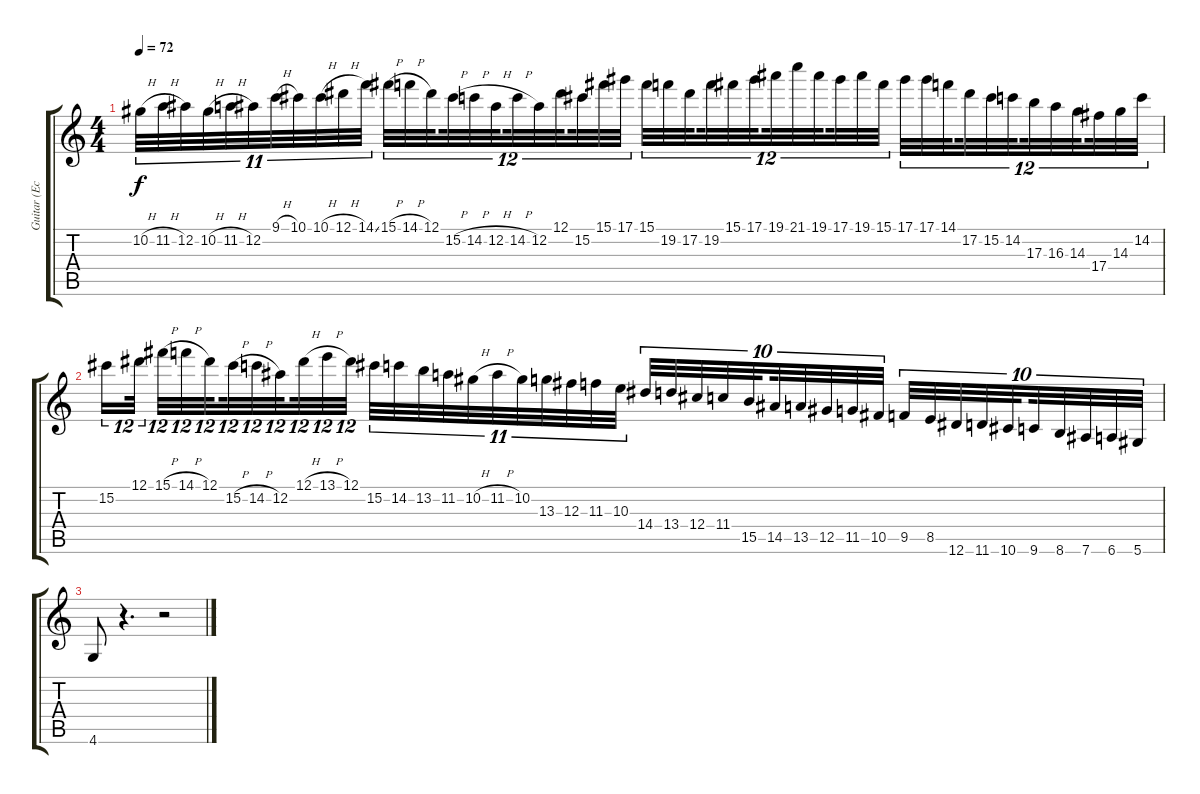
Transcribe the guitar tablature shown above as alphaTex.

\track ("Guitar (Echo)" "Guitar (Ec") {instrument overdrivenguitar}
\staff {score tabs}
\tuning (Eb4 Bb3 Gb3 Db3 Ab2 Eb2) {hide}
\ts (4 4)
\tempo 72
\clef g2
\ks c
10.2{h}.32{tu (11 8) dy f} 11.2{h}.32{tu (11 8)} 12.2.32{tu (11 8)} 10.2{h}.32{tu (11 8)} 11.2{h}.32{tu (11 8)} 12.2.32{tu (11 8)} 9.1{h}.32{tu (11 8)} 10.1.32{tu (11 8)} 10.1{h}.32{tu (11 8)} 12.1{h}.32{tu (11 8)} 14.1{ss}.32{tu (11 8)} 15.1{h}.32{tu (12 8)} 14.1{h}.32{tu (12 8)} 12.1.32{tu (12 8) beam splitsecondary} 15.2{h}.32{tu (12 8)} 14.2{h}.32{tu (12 8)} 12.2{h}.32{tu (12 8) beam splitsecondary} 14.2{h}.32{tu (12 8)} 12.2.32{tu (12 8)} 12.1.32{tu (12 8) beam splitsecondary} 15.2.32{tu (12 8)} 15.1.32{tu (12 8)} 17.1.32{tu (12 8)} 15.1.32{tu (12 8)} 19.2.32{tu (12 8)} 17.2.32{tu (12 8) beam splitsecondary} 19.2.32{tu (12 8)} 15.1.32{tu (12 8)} 17.1.32{tu (12 8) beam splitsecondary} 19.1.32{tu (12 8)} 21.1.32{tu (12 8)} 19.1.32{tu (12 8) beam splitsecondary} 17.1.32{tu (12 8)} 19.1.32{tu (12 8)} 15.1.32{tu (12 8)} 17.1.32{tu (12 8)} 17.1.32{tu (12 8)} 14.1.32{tu (12 8) beam splitsecondary} 17.2.32{tu (12 8)} 15.2.32{tu (12 8)} 14.2.32{tu (12 8) beam splitsecondary} 17.3.32{tu (12 8)} 16.3.32{tu (12 8)} 14.3.32{tu (12 8) beam splitsecondary} 17.4.32{tu (12 8)} 14.3.32{tu (12 8)} 14.2.32{tu (12 8)} |
15.2.16{tu (12 8)} 12.1.32{tu (12 8) beam splitsecondary} 15.1{h}.32{tu (12 8)} 14.1{h}.32{tu (12 8)} 12.1.32{tu (12 8) beam splitsecondary} 15.2{h}.32{tu (12 8)} 14.2{h}.32{tu (12 8)} 12.2.32{tu (12 8) beam splitsecondary} 12.1{h}.32{tu (12 8)} 13.1{h}.32{tu (12 8)} 12.1.32{tu (12 8)} 15.2.32{tu (11 8)} 14.2.32{tu (11 8)} 13.2.32{tu (11 8)} 11.2.32{tu (11 8)} 10.2{h}.32{tu (11 8)} 11.2{h}.32{tu (11 8)} 10.2.32{tu (11 8)} 13.3.32{tu (11 8)} 12.3.32{tu (11 8)} 11.3.32{tu (11 8)} 10.3.32{tu (11 8)} 14.4.32{tu (10 8)} 13.4.32{tu (10 8)} 12.4.32{tu (10 8)} 11.4.32{tu (10 8)} 15.5.32{tu (10 8) beam splitsecondary} 14.5.32{tu (10 8)} 13.5.32{tu (10 8)} 12.5.32{tu (10 8)} 11.5.32{tu (10 8)} 10.5.32{tu (10 8)} 9.5.32{tu (10 8) volume 7} 8.5.32{tu (10 8)} 12.6.32{tu (10 8)} 11.6.32{tu (10 8)} 10.6.32{tu (10 8) beam splitsecondary} 9.6.32{tu (10 8)} 8.6.32{tu (10 8)} 7.6.32{tu (10 8)} 6.6.32{tu (10 8)} 5.6.32{tu (10 8)} |
\section ("" "")
4.6.8{volume 3} r.4{d} r.2
